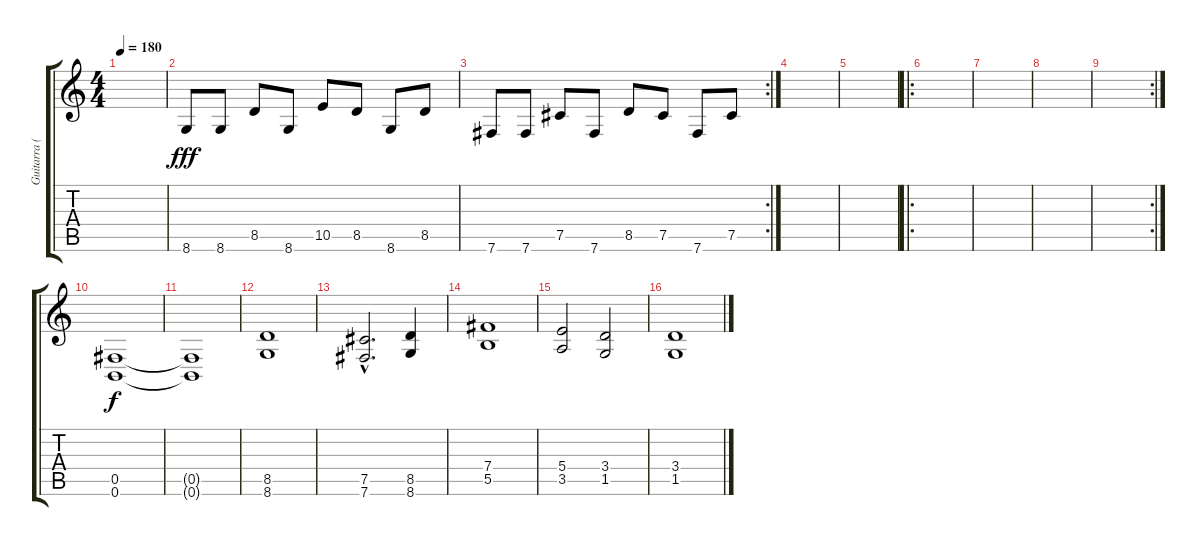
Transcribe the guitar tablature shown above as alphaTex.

\track ("Guitarra (Alexis Ruiz)" "Guitarra (") {instrument distortionguitar}
\staff {score tabs}
\tuning (Db4 Ab3 E3 B2 Gb2 B1) {hide}
\ts (4 4)
\tempo 180
\clef g2
\ks c
|
8.6.8{dy fff} 8.6.8 8.5.8 8.6.8 10.5.8 8.5.8 8.6.8 8.5.8 |
\rc 2
7.6.8 7.6.8 7.5.8 7.6.8 8.5.8 7.5.8 7.6.8 7.5.8 |
|
|
\ro
|
|
|
\rc 2
|
(0.5 0.6).1{dy f volume 12 instrument distortionguitar} |
(0.5{t} 0.6{t}).1 |
(8.5 8.6).1 |
(7.5{hac} 7.6{hac}).2{d} (8.5 8.6).4 |
(7.4 5.5).1 |
(5.4 3.5).2 (3.4 1.5).2 |
(3.4 1.5).1
